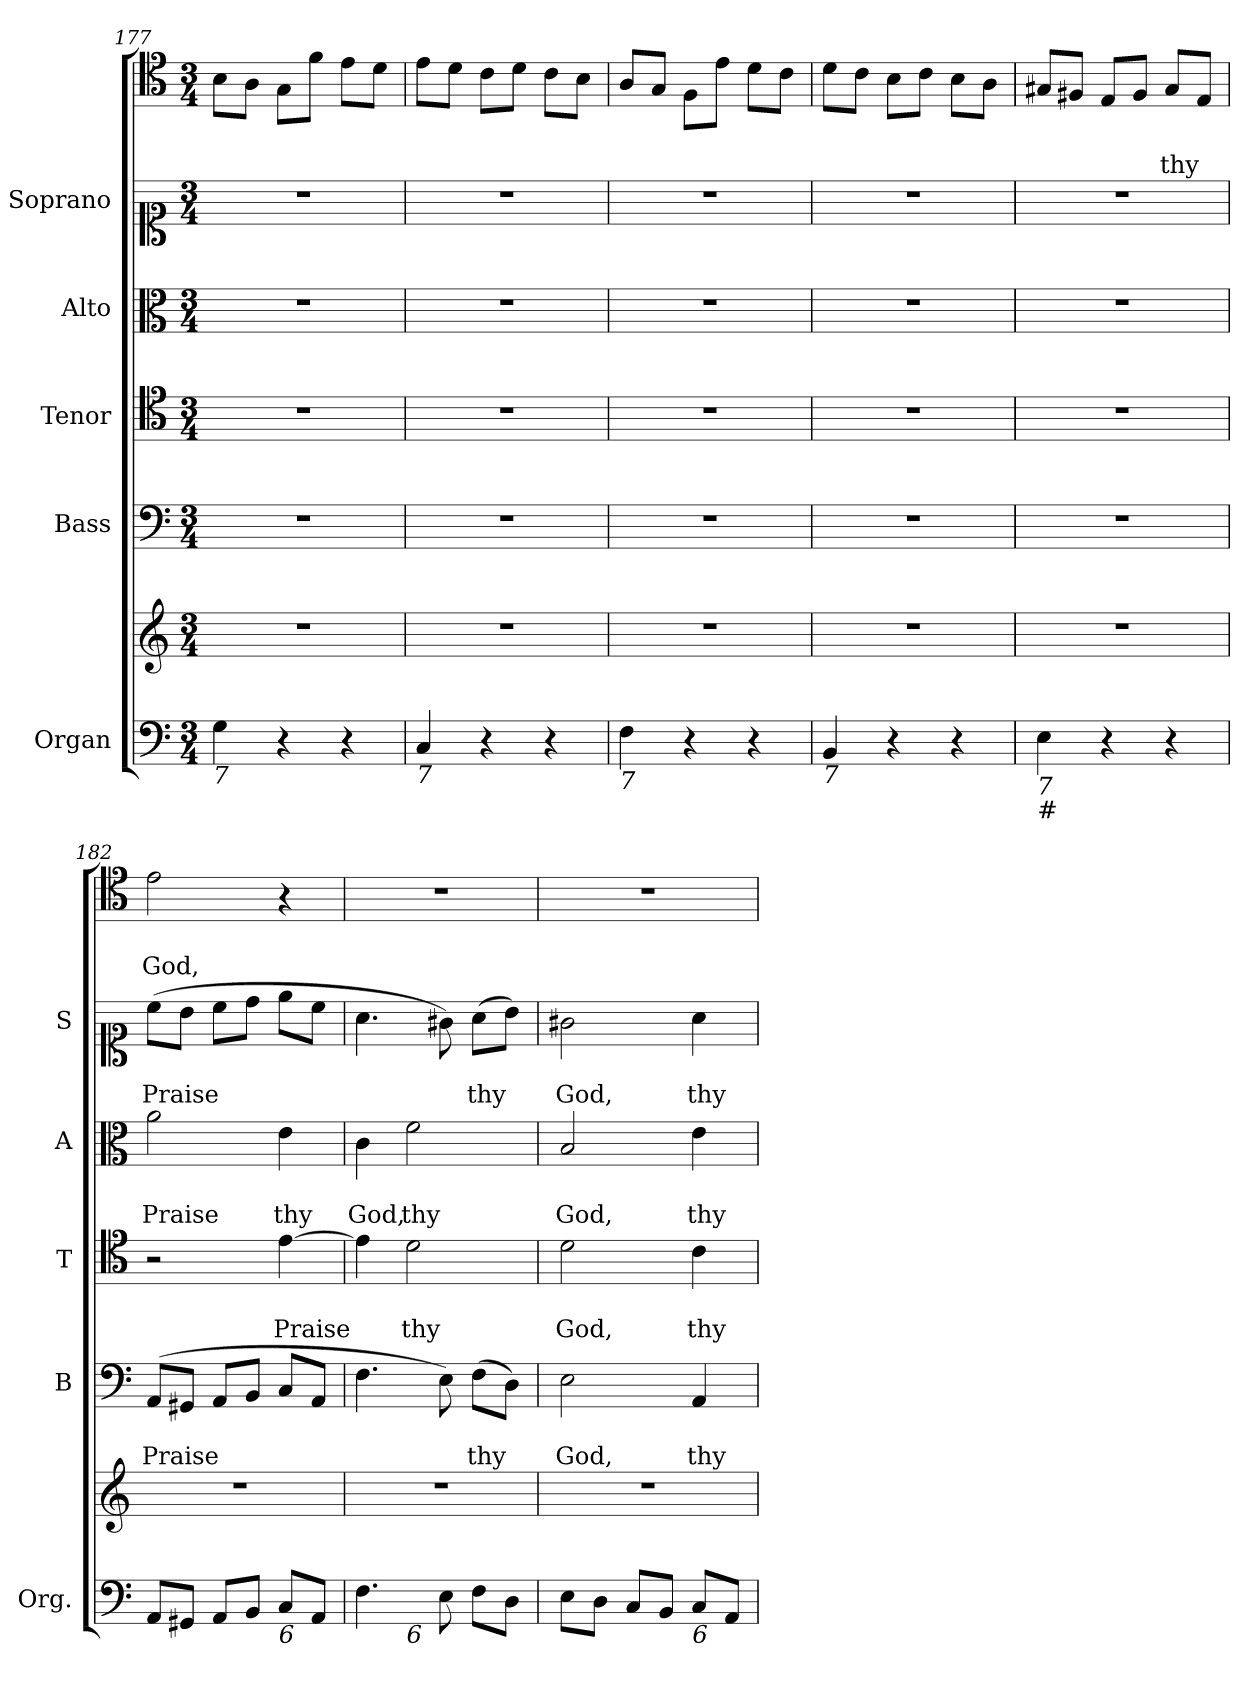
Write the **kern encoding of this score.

**kern	**kern	**kern	**text	**text	**kern	**text	**text	**kern	**text	**text	**kern	**text	**text	**kern	**text	**text
*part6	*part6	*part5	*part5	*part5	*part4	*part4	*part4	*part3	*part3	*part3	*part2	*part2	*part2	*part1	*part1	*part1
*staff7	*staff6	*staff5	*staff5	*staff5	*staff4	*staff4	*staff4	*staff3	*staff3	*staff3	*staff2	*staff2	*staff2	*staff1	*staff1	*staff1
*I"Organ	*	*I"Bass	*	*	*I"Tenor	*	*	*I"Alto	*	*	*I"Soprano	*	*	*	*	*
*I'Org.	*	*I'B	*	*	*I'T	*	*	*I'A	*	*	*I'S	*	*	*	*	*
*clefF4	*clefG2	*clefF4	*	*	*clefC4	*	*	*clefC3	*	*	*clefC1	*	*	*clefC4	*	*
*k[]	*k[]	*k[]	*	*	*k[]	*	*	*k[]	*	*	*k[]	*	*	*k[]	*	*
*C:	*C:	*C:	*	*	*C:	*	*	*C:	*	*	*C:	*	*	*C:	*	*
*M3/4	*M3/4	*M3/4	*	*	*M3/4	*	*	*M3/4	*	*	*M3/4	*	*	*M3/4	*	*
=177	=177	=177	=177	=177	=177	=177	=177	=177	=177	=177	=177	=177	=177	=177	=177	=177
!LO:TX:b:i:t=7	!	!	!	!	!	!	!	!	!	!	!	!	!	!	!	!
4G\	2.r	2.r	.	.	2.r	.	.	2.r	.	.	2.r	.	.	8B\L	.	.
.	.	.	.	.	.	.	.	.	.	.	.	.	.	8A\J	.	.
4r	.	.	.	.	.	.	.	.	.	.	.	.	.	8G\L	.	.
.	.	.	.	.	.	.	.	.	.	.	.	.	.	8f\J	.	.
4r	.	.	.	.	.	.	.	.	.	.	.	.	.	8e\L	.	.
.	.	.	.	.	.	.	.	.	.	.	.	.	.	8d\J	.	.
=178	=178	=178	=178	=178	=178	=178	=178	=178	=178	=178	=178	=178	=178	=178	=178	=178
!LO:TX:b:i:t=7	!	!	!	!	!	!	!	!	!	!	!	!	!	!	!	!
4C/	2.r	2.r	.	.	2.r	.	.	2.r	.	.	2.r	.	.	8e\L	.	.
.	.	.	.	.	.	.	.	.	.	.	.	.	.	8d\J	.	.
4r	.	.	.	.	.	.	.	.	.	.	.	.	.	8c\L	.	.
.	.	.	.	.	.	.	.	.	.	.	.	.	.	8d\J	.	.
4r	.	.	.	.	.	.	.	.	.	.	.	.	.	8c\L	.	.
.	.	.	.	.	.	.	.	.	.	.	.	.	.	8B\J	.	.
=179	=179	=179	=179	=179	=179	=179	=179	=179	=179	=179	=179	=179	=179	=179	=179	=179
!LO:TX:b:i:t=7	!	!	!	!	!	!	!	!	!	!	!	!	!	!	!	!
4F\	2.r	2.r	.	.	2.r	.	.	2.r	.	.	2.r	.	.	8A/L	.	.
.	.	.	.	.	.	.	.	.	.	.	.	.	.	8G/J	.	.
4r	.	.	.	.	.	.	.	.	.	.	.	.	.	8F\L	.	.
.	.	.	.	.	.	.	.	.	.	.	.	.	.	8e\J	.	.
4r	.	.	.	.	.	.	.	.	.	.	.	.	.	8d\L	.	.
.	.	.	.	.	.	.	.	.	.	.	.	.	.	8c\J	.	.
!!LO:LB:g=z
=180	=180	=180	=180	=180	=180	=180	=180	=180	=180	=180	=180	=180	=180	=180	=180	=180
!LO:TX:b:i:t=7	!	!	!	!	!	!	!	!	!	!	!	!	!	!	!	!
4BB/	2.r	2.r	.	.	2.r	.	.	2.r	.	.	2.r	.	.	8d\L	.	.
.	.	.	.	.	.	.	.	.	.	.	.	.	.	8c\J	.	.
4r	.	.	.	.	.	.	.	.	.	.	.	.	.	8B\L	.	.
.	.	.	.	.	.	.	.	.	.	.	.	.	.	8c\J	.	.
4r	.	.	.	.	.	.	.	.	.	.	.	.	.	8B\L	.	.
.	.	.	.	.	.	.	.	.	.	.	.	.	.	8A\J	.	.
=181	=181	=181	=181	=181	=181	=181	=181	=181	=181	=181	=181	=181	=181	=181	=181	=181
!LO:TX:b:i:t=7	!	!	!	!	!	!	!	!	!	!	!	!	!	!	!	!
!LO:TX:b:t=#	!	!	!	!	!	!	!	!	!	!	!	!	!	!	!	!
4E\	2.r	2.r	.	.	2.r	.	.	2.r	.	.	2.r	.	.	8G#X/L	.	.
.	.	.	.	.	.	.	.	.	.	.	.	.	.	8F#X/J	.	.
4r	.	.	.	.	.	.	.	.	.	.	.	.	.	8E/L	.	.
.	.	.	.	.	.	.	.	.	.	.	.	.	.	8F#/J	.	.
!	!	!	!	!	!	!	!	!	!	!	!	!	!	!	!	!LO:LY:b
4r	.	.	.	.	.	.	.	.	.	.	.	.	.	8G#/L	.	thy
.	.	.	.	.	.	.	.	.	.	.	.	.	.	8E/J	.	.
=182	=182	=182	=182	=182	=182	=182	=182	=182	=182	=182	=182	=182	=182	=182	=182	=182
!	!	!	!	!LO:LY:b	!	!	!	!	!	!LO:LY:b	!	!	!LO:LY:b	!	!	!LO:LY:b
8AA/L	2.r	(>8AA/L	.	Praise	2r	.	.	2a\	.	Praise	(>8cc\L	.	Praise	2e\	.	God,
8GG#X/J	.	8GG#X/J	.	.	.	.	.	.	.	.	8b\J	.	.	.	.	.
8AA/L	.	8AA/L	.	.	.	.	.	.	.	.	8cc\L	.	.	.	.	.
8BB/J	.	8BB/J	.	.	.	.	.	.	.	.	8dd\J	.	.	.	.	.
!LO:TX:b:i:t=6	!	!	!	!	!	!	!	!	!	!	!	!	!	!	!	!
!	!	!	!	!	!	!	!LO:LY:b	!	!	!LO:LY:b	!	!	!	!	!	!
8C/L	.	8C/L	.	.	[4e\	.	Praise	4e\	.	thy	8ee\L	.	.	4r	.	.
8AA/J	.	8AA/J	.	.	.	.	.	.	.	.	8cc\J	.	.	.	.	.
=183	=183	=183	=183	=183	=183	=183	=183	=183	=183	=183	=183	=183	=183	=183	=183	=183
!LO:TX:b:i:t=7	!	!	!	!	!	!	!	!	!	!	!	!	!	!	!	!
!	!	!	!	!	!	!	!	!	!	!LO:LY:b	!	!	!	!	!	!
*^	*	*	*	*	*	*	*	*	*	*	*	*	*	*	*	*
4.F\	4ryy	2.r	4.F\	.	.	4e\]	.	.	4c\	.	God,	4.a\	.	.	2.r	.	.
!	!LO:TX:b:i:t=6	!	!	!	!	!	!	!	!	!	!	!	!	!	!	!	!
!	!	!	!	!	!	!	!	!LO:LY:b	!	!	!LO:LY:b	!	!	!	!	!	!
.	2ryy	.	.	.	.	2d\	.	thy	2f\	.	thy	.	.	.	.	.	.
8E\	.	.	8E\)	.	.	.	.	.	.	.	.	8g#X\)	.	.	.	.	.
!	!	!	!	!	!LO:LY:b	!	!	!	!	!	!	!	!	!LO:LY:b	!	!	!
8F\L	.	.	(>8F\L	.	thy	.	.	.	.	.	.	(>8a\L	.	thy	.	.	.
8D\J	.	.	8D\J)	.	.	.	.	.	.	.	.	8b\J)	.	.	.	.	.
=184	=184	=184	=184	=184	=184	=184	=184	=184	=184	=184	=184	=184	=184	=184	=184	=184	=184
!LO:TX:b:i:t=7	!	!	!	!	!	!	!	!	!	!	!	!	!	!	!	!	!
!LO:TX:b:t=#	!	!	!	!	!	!	!	!	!	!	!	!	!	!	!	!	!
!	!	!	!	!	!LO:LY:b	!	!	!LO:LY:b	!	!	!LO:LY:b	!	!	!LO:LY:b	!	!	!
*v	*v	*	*	*	*	*	*	*	*	*	*	*	*	*	*	*	*
8E\L	2.r	2E\	.	God,	2d\	.	God,	2B/	.	God,	2g#X\	.	God,	2.r	.	.
8D\J	.	.	.	.	.	.	.	.	.	.	.	.	.	.	.	.
8C/L	.	.	.	.	.	.	.	.	.	.	.	.	.	.	.	.
8BB/J	.	.	.	.	.	.	.	.	.	.	.	.	.	.	.	.
!LO:TX:b:i:t=6	!	!	!	!	!	!	!	!	!	!	!	!	!	!	!	!
!	!	!	!	!LO:LY:b	!	!	!LO:LY:b	!	!	!LO:LY:b	!	!	!LO:LY:b	!	!	!
8C/L	.	4AA/	.	thy	4c\	.	thy	4e\	.	thy	4a\	.	thy	.	.	.
8AA/J	.	.	.	.	.	.	.	.	.	.	.	.	.	.	.	.
=	=	=	=	=	=	=	=	=	=	=	=	=	=	=	=	=
*-	*-	*-	*-	*-	*-	*-	*-	*-	*-	*-	*-	*-	*-	*-	*-	*-
